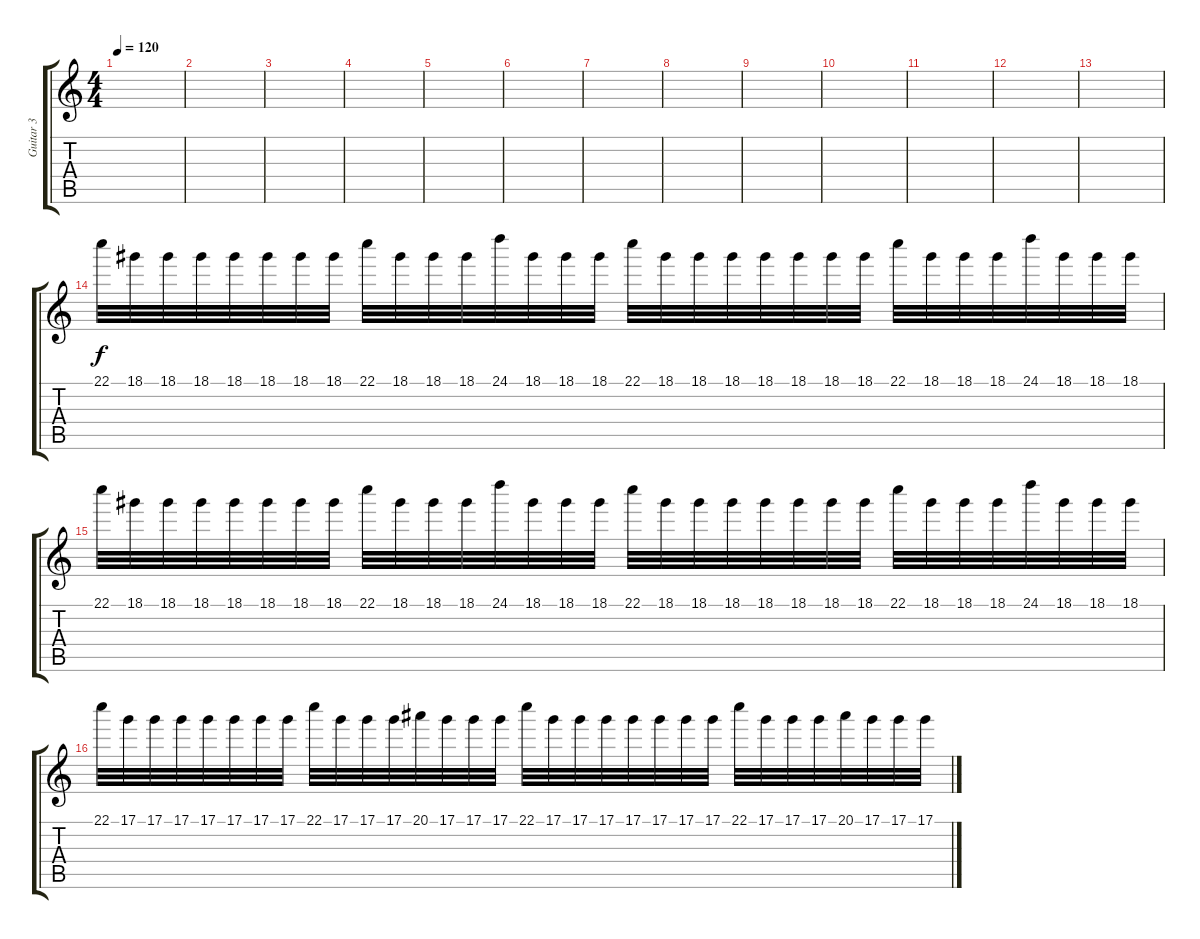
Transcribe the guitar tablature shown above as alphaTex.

\track ("Guitar 3" "Guitar 3") {instrument distortionguitar}
\staff {score tabs}
\tuning (D4 A3 F3 C3 G2 C2) {hide}
\ts (4 4)
\tempo 120
\clef g2
\ks c
|
|
|
|
|
|
|
|
|
|
|
|
|
22.1.32 18.1.32 18.1.32 18.1.32 18.1.32 18.1.32 18.1.32 18.1.32 22.1.32 18.1.32 18.1.32 18.1.32 24.1.32 18.1.32 18.1.32 18.1.32 22.1.32 18.1.32 18.1.32 18.1.32 18.1.32 18.1.32 18.1.32 18.1.32 22.1.32 18.1.32 18.1.32 18.1.32 24.1.32 18.1.32 18.1.32 18.1.32 |
22.1.32 18.1.32 18.1.32 18.1.32 18.1.32 18.1.32 18.1.32 18.1.32 22.1.32 18.1.32 18.1.32 18.1.32 24.1.32 18.1.32 18.1.32 18.1.32 22.1.32 18.1.32 18.1.32 18.1.32 18.1.32 18.1.32 18.1.32 18.1.32 22.1.32 18.1.32 18.1.32 18.1.32 24.1.32 18.1.32 18.1.32 18.1.32 |
22.1.32 17.1.32 17.1.32 17.1.32 17.1.32 17.1.32 17.1.32 17.1.32 22.1.32 17.1.32 17.1.32 17.1.32 20.1.32 17.1.32 17.1.32 17.1.32 22.1.32 17.1.32 17.1.32 17.1.32 17.1.32 17.1.32 17.1.32 17.1.32 22.1.32 17.1.32 17.1.32 17.1.32 20.1.32 17.1.32 17.1.32 17.1.32
